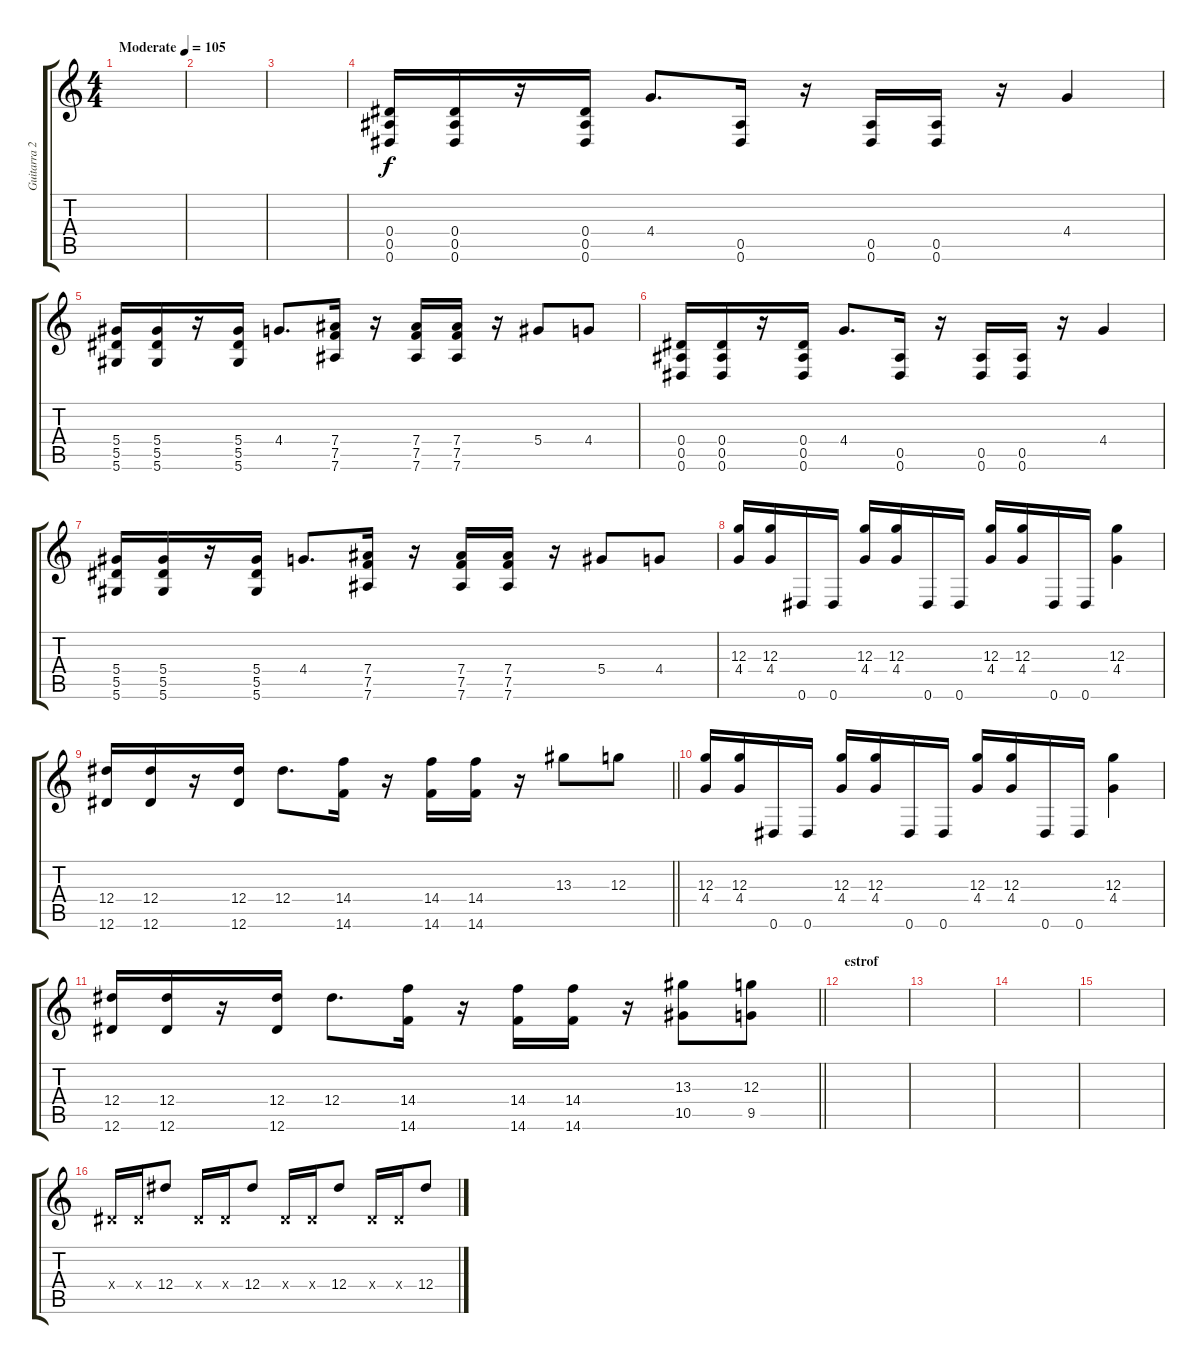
\track ("Guitarra 2" "Guitarra 2") {instrument distortionguitar}
\staff {score tabs}
\tuning (E4 B3 G3 Eb3 Bb2 Eb2) {hide}
\ts (4 4)
\tempo (105 "Moderate")
\clef g2
\ks c
|
|
|
(0.4 0.5 0.6).16 (0.4 0.5 0.6).16 r.16 (0.4 0.5 0.6).16 4.4.8{d} (0.5 0.6).16 r.16 (0.5 0.6).16 (0.5 0.6).16 r.16 4.4.4 |
(5.4 5.5 5.6).16 (5.4 5.5 5.6).16 r.16 (5.4 5.5 5.6).16 4.4.8{d} (7.4 7.5 7.6).16 r.16 (7.4 7.5 7.6).16 (7.4 7.5 7.6).16 r.16 5.4.8 4.4.8 |
(0.4 0.5 0.6).16 (0.4 0.5 0.6).16 r.16 (0.4 0.5 0.6).16 4.4.8{d} (0.5 0.6).16 r.16 (0.5 0.6).16 (0.5 0.6).16 r.16 4.4.4 |
(5.4 5.5 5.6).16 (5.4 5.5 5.6).16 r.16 (5.4 5.5 5.6).16 4.4.8{d} (7.4 7.5 7.6).16 r.16 (7.4 7.5 7.6).16 (7.4 7.5 7.6).16 r.16 5.4.8 4.4.8 |
(12.3 4.4).16 (12.3 4.4).16 0.6.16 0.6.16 (12.3 4.4).16 (12.3 4.4).16 0.6.16 0.6.16 (12.3 4.4).16 (12.3 4.4).16 0.6.16 0.6.16 (12.3 4.4).4 |
\barLineRight lightlight
(12.4 12.6).16 (12.4 12.6).16 r.16 (12.4 12.6).16 12.4.8{d} (14.4 14.6).16 r.16 (14.4 14.6).16 (14.4 14.6).16 r.16 13.3.8 12.3.8 |
(12.3 4.4).16 (12.3 4.4).16 0.6.16 0.6.16 (12.3 4.4).16 (12.3 4.4).16 0.6.16 0.6.16 (12.3 4.4).16 (12.3 4.4).16 0.6.16 0.6.16 (12.3 4.4).4 |
\barLineRight lightlight
(12.4 12.6).16 (12.4 12.6).16 r.16 (12.4 12.6).16 12.4.8{d} (14.4 14.6).16 r.16 (14.4 14.6).16 (14.4 14.6).16 r.16 (13.3 10.5).8 (12.3 9.5).8 |
\section ("" "estrof")
|
|
|
|
0.4{x}.16 0.4{x}.16 12.4.8 0.4{x}.16 0.4{x}.16 12.4.8 0.4{x}.16 0.4{x}.16 12.4.8 0.4{x}.16 0.4{x}.16 12.4.8
